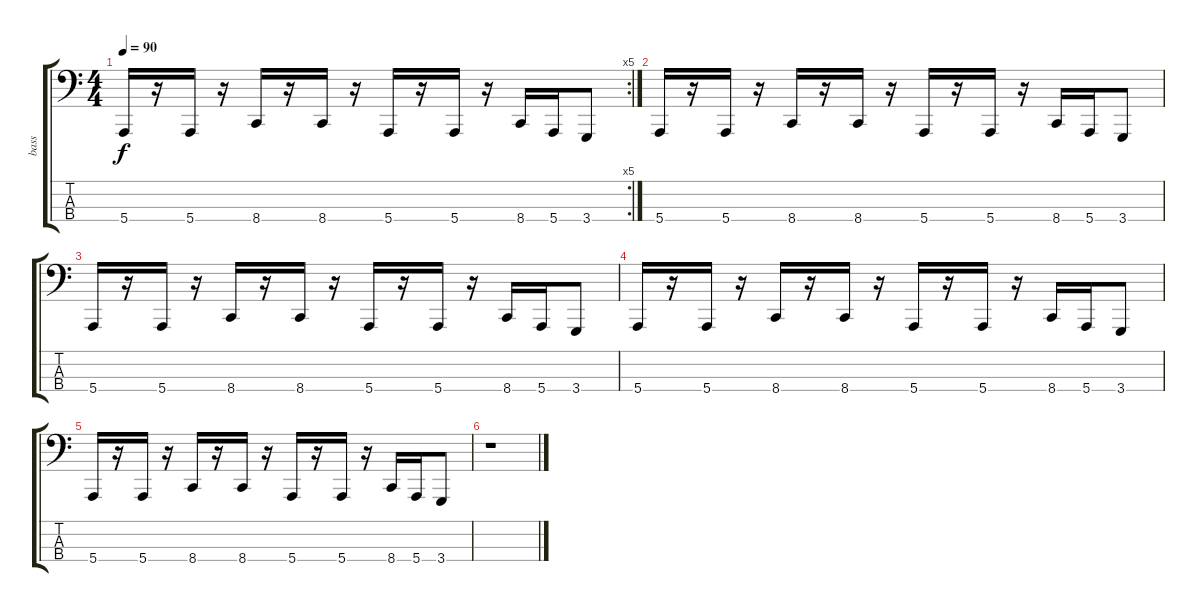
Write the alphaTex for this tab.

\track ("bass" "bass") {instrument electricpiano1}
\staff {score tabs}
\tuning (G2 D2 A1 E1) {hide}
\rc 5
\ts (4 4)
\tempo 90
\clef f4
\ks c
5.4.16{dy f} r.16 5.4.16 r.16 8.4.16 r.16 8.4.16 r.16 5.4.16 r.16 5.4.16 r.16 8.4.16 5.4.16 3.4.8 |
5.4.16{volume 4} r.16 5.4.16 r.16 8.4.16 r.16 8.4.16 r.16 5.4.16 r.16 5.4.16 r.16 8.4.16 5.4.16 3.4.8 |
5.4.16 r.16 5.4.16 r.16 8.4.16 r.16 8.4.16 r.16 5.4.16 r.16 5.4.16 r.16 8.4.16 5.4.16 3.4.8 |
5.4.16{volume 0} r.16 5.4.16 r.16 8.4.16 r.16 8.4.16 r.16 5.4.16 r.16 5.4.16 r.16 8.4.16 5.4.16 3.4.8 |
5.4.16 r.16 5.4.16 r.16 8.4.16 r.16 8.4.16 r.16 5.4.16 r.16 5.4.16 r.16 8.4.16 5.4.16 3.4.8 |
r.1
